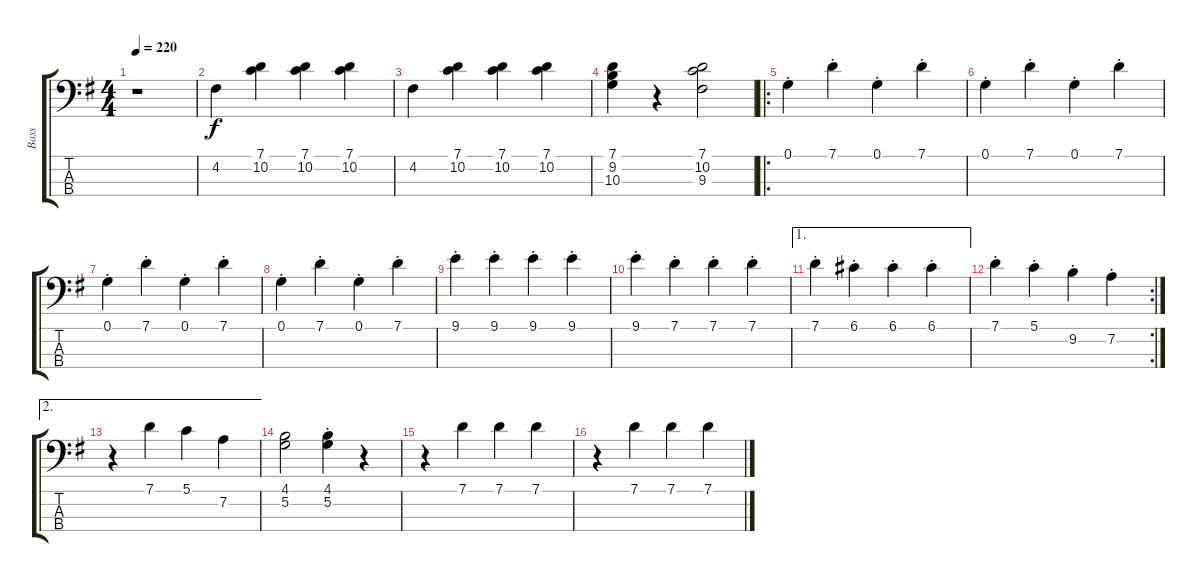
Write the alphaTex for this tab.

\track ("Bass" "Bass") {instrument electricbassfinger}
\staff {score tabs}
\tuning (G2 D2 A1 E1) {hide}
\ts (4 4)
\tempo 220
\clef f4
\ks g
r.1{dy f} |
4.2.4 (7.1 10.2).4 (7.1 10.2).4 (7.1 10.2).4 |
4.2.4 (7.1 10.2).4 (7.1 10.2).4 (7.1 10.2).4 |
(7.1 9.2 10.3).4 r.4 (7.1 10.2 9.3).2 |
\ro
0.1{st}.4 7.1{st}.4 0.1{st}.4 7.1{st}.4 |
0.1{st}.4 7.1{st}.4 0.1{st}.4 7.1{st}.4 |
0.1{st}.4 7.1{st}.4 0.1{st}.4 7.1{st}.4 |
0.1{st}.4 7.1{st}.4 0.1{st}.4 7.1{st}.4 |
9.1{st}.4 9.1{st}.4 9.1{st}.4 9.1{st}.4 |
9.1{st}.4 7.1{st}.4 7.1{st}.4 7.1{st}.4 |
\ae 1
7.1{st}.4 6.1{st}.4 6.1{st}.4 6.1{st}.4 |
\rc 2
7.1{st}.4 5.1{st}.4 9.2{st}.4 7.2{st}.4 |
\ae 2
r.4 7.1.4 5.1.4 7.2.4 |
(4.1 5.2).2 (4.1{st} 5.2{st}).4 r.4 |
r.4 7.1.4 7.1.4 7.1.4 |
r.4 7.1.4 7.1.4 7.1.4
